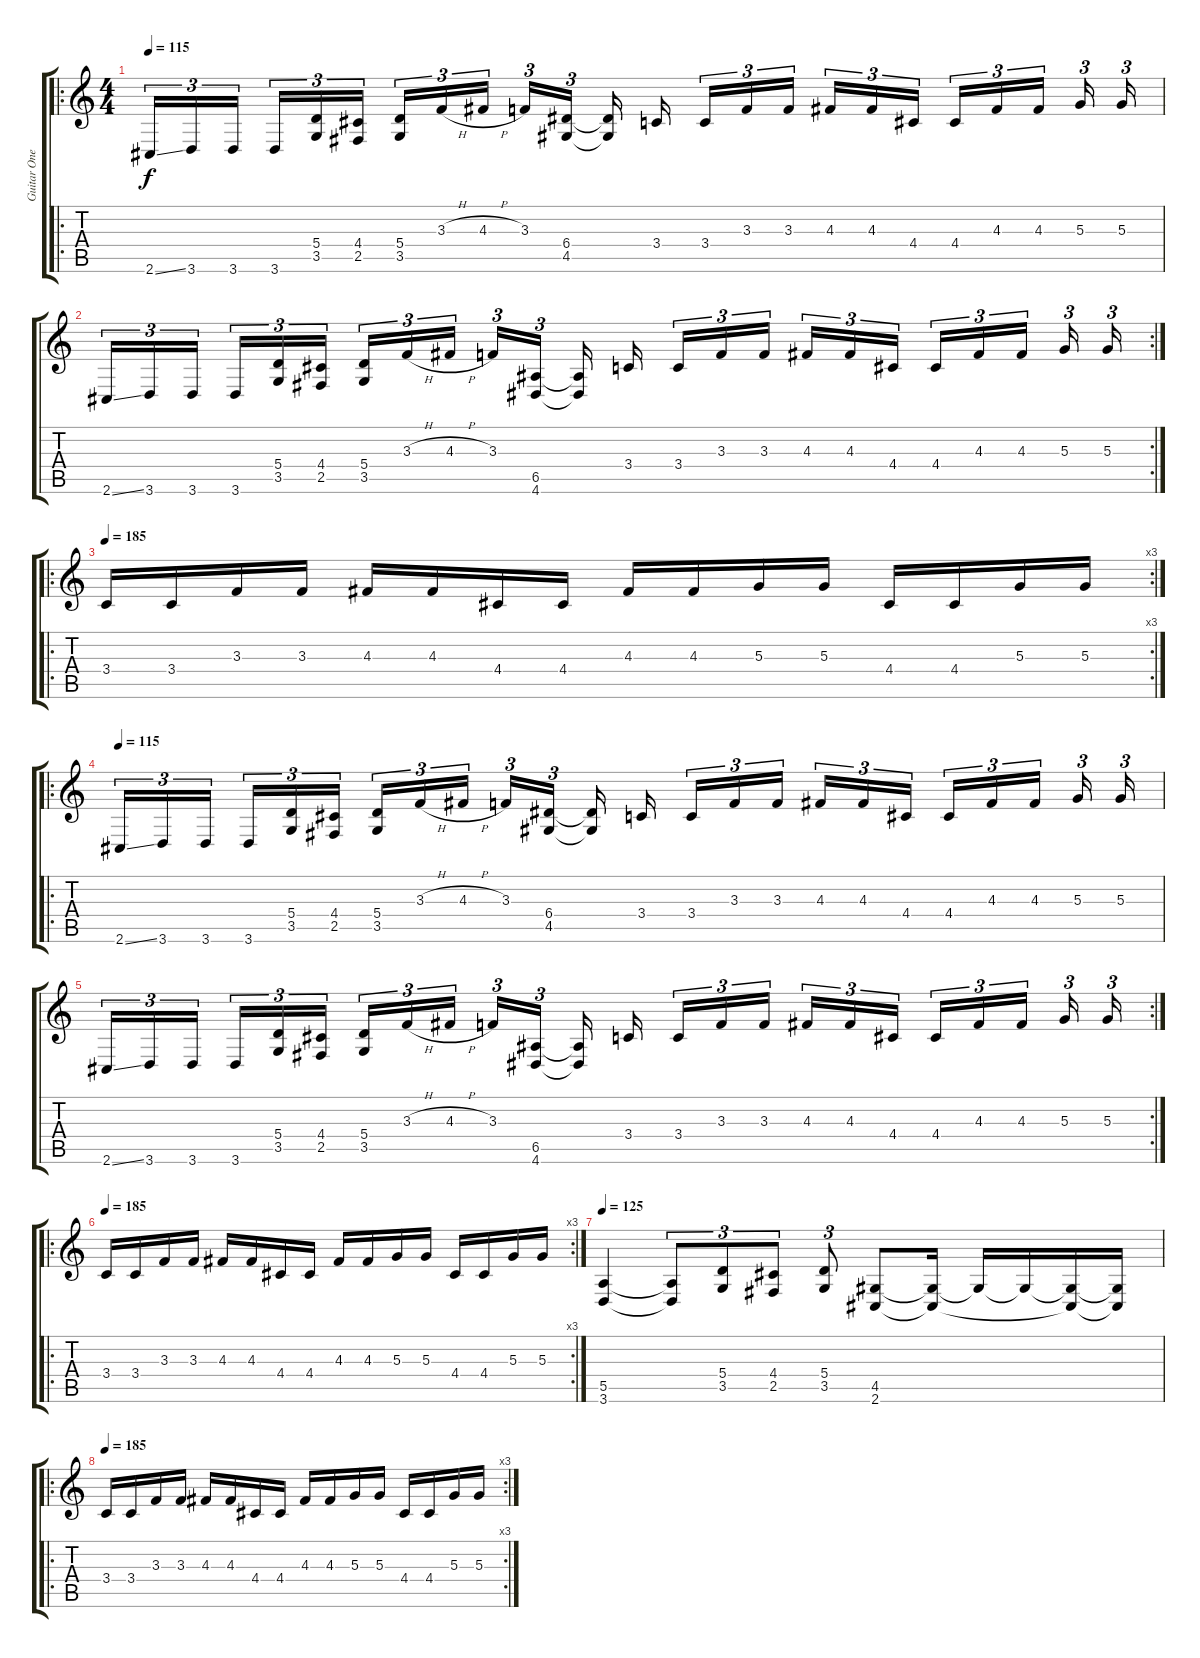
\track ("Guitar One" "Guitar One") {instrument distortionguitar}
\staff {score tabs}
\tuning (B3 Gb3 D3 A2 E2 B1) {hide}
\ro
\ts (4 4)
\tempo 115
\clef g2
\ks c
2.6{ss}.16{tu (3 2) dy f} 3.6.16{tu (3 2)} 3.6.16{tu (3 2)} 3.6.16{tu (3 2)} (5.4 3.5).16{tu (3 2)} (4.4 2.5).16{tu (3 2)} (5.4 3.5).16{tu (3 2)} 3.3{h}.16{tu (3 2)} 4.3{h}.16{tu (3 2)} 3.3.16{tu (3 2)} (6.4 4.5).16{tu (3 2)} (6.4{t} 4.5{t}).16 3.4.16 3.4.16{tu (3 2)} 3.3.16{tu (3 2)} 3.3.16{tu (3 2)} 4.3.16{tu (3 2)} 4.3.16{tu (3 2)} 4.4.16{tu (3 2)} 4.4.16{tu (3 2)} 4.3.16{tu (3 2)} 4.3.16{tu (3 2)} 5.3.16{tu (3 2)} 5.3.16{tu (3 2)} |
\rc 2
2.6{ss}.16{tu (3 2)} 3.6.16{tu (3 2)} 3.6.16{tu (3 2)} 3.6.16{tu (3 2)} (5.4 3.5).16{tu (3 2)} (4.4 2.5).16{tu (3 2)} (5.4 3.5).16{tu (3 2)} 3.3{h}.16{tu (3 2)} 4.3{h}.16{tu (3 2)} 3.3.16{tu (3 2)} (6.5 4.6).16{tu (3 2)} (6.5{t} 4.6{t}).16 3.4.16 3.4.16{tu (3 2)} 3.3.16{tu (3 2)} 3.3.16{tu (3 2)} 4.3.16{tu (3 2)} 4.3.16{tu (3 2)} 4.4.16{tu (3 2)} 4.4.16{tu (3 2)} 4.3.16{tu (3 2)} 4.3.16{tu (3 2)} 5.3.16{tu (3 2)} 5.3.16{tu (3 2)} |
\ro
\rc 3
\tempo 185
3.4.16 3.4.16 3.3.16 3.3.16 4.3.16 4.3.16 4.4.16 4.4.16 4.3.16 4.3.16 5.3.16 5.3.16 4.4.16 4.4.16 5.3.16 5.3.16 |
\ro
\tempo 115
2.6{ss}.16{tu (3 2)} 3.6.16{tu (3 2)} 3.6.16{tu (3 2)} 3.6.16{tu (3 2)} (5.4 3.5).16{tu (3 2)} (4.4 2.5).16{tu (3 2)} (5.4 3.5).16{tu (3 2)} 3.3{h}.16{tu (3 2)} 4.3{h}.16{tu (3 2)} 3.3.16{tu (3 2)} (6.4 4.5).16{tu (3 2)} (6.4{t} 4.5{t}).16 3.4.16 3.4.16{tu (3 2)} 3.3.16{tu (3 2)} 3.3.16{tu (3 2)} 4.3.16{tu (3 2)} 4.3.16{tu (3 2)} 4.4.16{tu (3 2)} 4.4.16{tu (3 2)} 4.3.16{tu (3 2)} 4.3.16{tu (3 2)} 5.3.16{tu (3 2)} 5.3.16{tu (3 2)} |
\rc 2
2.6{ss}.16{tu (3 2)} 3.6.16{tu (3 2)} 3.6.16{tu (3 2)} 3.6.16{tu (3 2)} (5.4 3.5).16{tu (3 2)} (4.4 2.5).16{tu (3 2)} (5.4 3.5).16{tu (3 2)} 3.3{h}.16{tu (3 2)} 4.3{h}.16{tu (3 2)} 3.3.16{tu (3 2)} (6.5 4.6).16{tu (3 2)} (6.5{t} 4.6{t}).16 3.4.16 3.4.16{tu (3 2)} 3.3.16{tu (3 2)} 3.3.16{tu (3 2)} 4.3.16{tu (3 2)} 4.3.16{tu (3 2)} 4.4.16{tu (3 2)} 4.4.16{tu (3 2)} 4.3.16{tu (3 2)} 4.3.16{tu (3 2)} 5.3.16{tu (3 2)} 5.3.16{tu (3 2)} |
\ro
\rc 3
\tempo 185
3.4.16 3.4.16 3.3.16 3.3.16 4.3.16 4.3.16 4.4.16 4.4.16 4.3.16 4.3.16 5.3.16 5.3.16 4.4.16 4.4.16 5.3.16 5.3.16 |
\tempo 125
(5.5 3.6).4 (5.5{t} 3.6{t}).8{tu (3 2)} (5.4 3.5).8{tu (3 2)} (4.4 2.5).8{tu (3 2)} (5.4 3.5).8{tu (3 2)} (4.5 2.6).8 (4.5{t} 2.6{t}).16 4.5{t}.16 4.5{t}.16 (4.5{t} 2.6{t}).16 (4.5{t} 2.6{t}).16 |
\ro
\rc 3
\tempo 185
3.4.16 3.4.16 3.3.16 3.3.16 4.3.16 4.3.16 4.4.16 4.4.16 4.3.16 4.3.16 5.3.16 5.3.16 4.4.16 4.4.16 5.3.16 5.3.16
